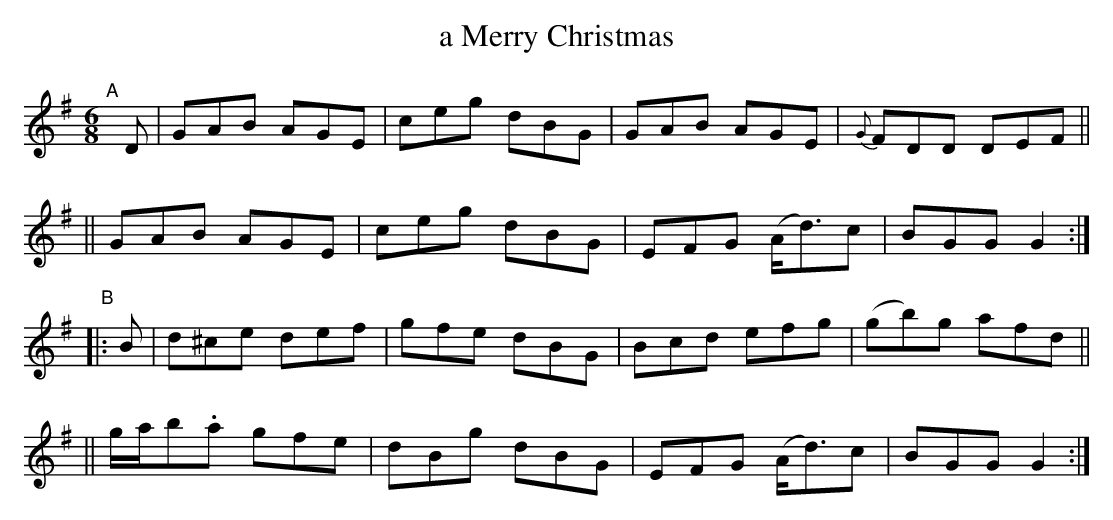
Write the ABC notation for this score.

X:1
T: a Merry Christmas
M: 6/8
L: 1/8
K: G
"^A"[|]D \
|  GAB AGE | ceg dBG | GAB AGE | {G}FDD DEF ||
|| GAB AGE | ceg dBG | EFG (A<d)c | BGG G2 :|
"^B"|: B \
|  d^ce def | gfe dBG | Bcd efg | (gb)g afd ||
|| g/a/b.a gfe | dBg dBG | EFG (A<d)c | BGG G2 :|
